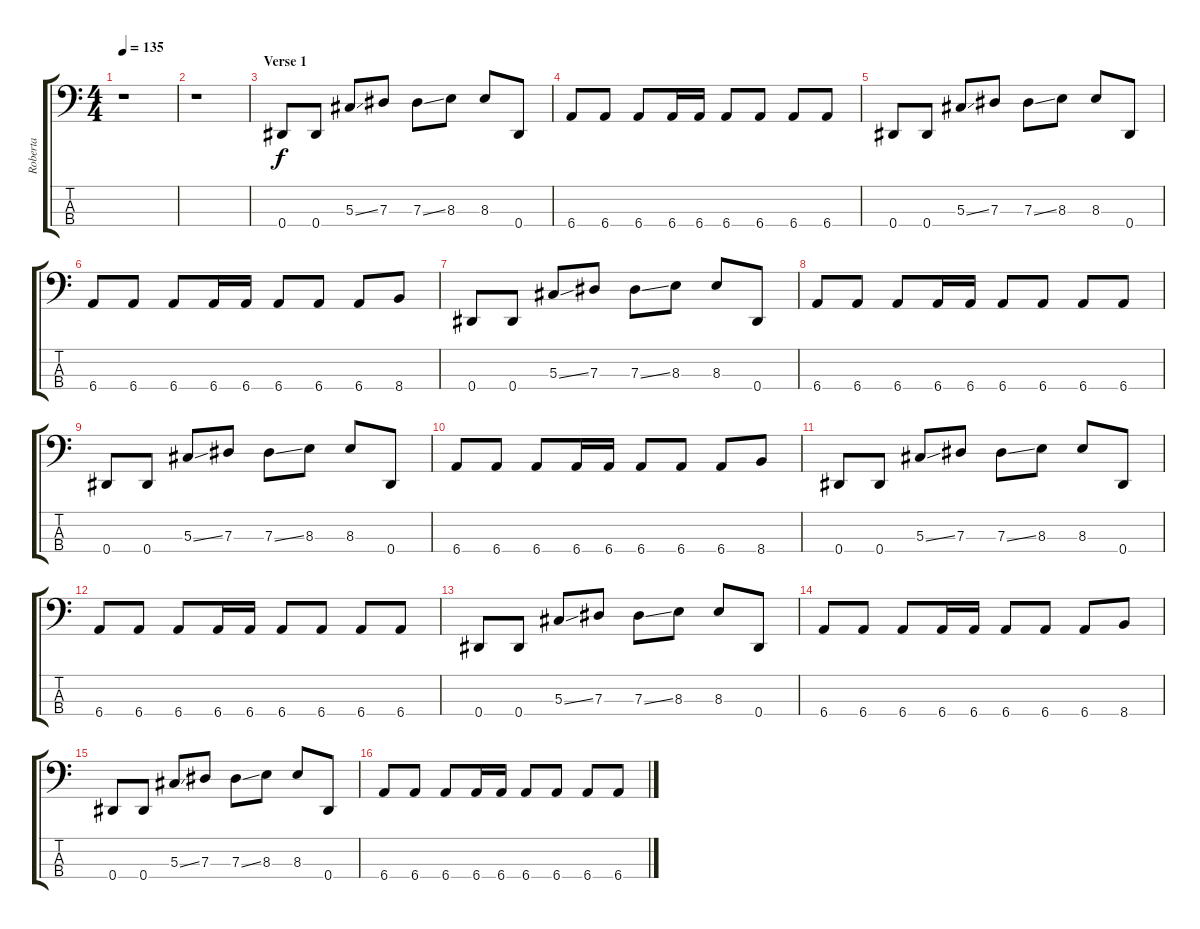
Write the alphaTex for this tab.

\track ("Roberta" "Roberta") {instrument electricbassfinger}
\staff {score tabs}
\tuning (Gb2 Db2 Ab1 Eb1) {hide}
\ts (4 4)
\tempo 135
\clef f4
\ks c
r.1{dy f instrument electricbassfinger} |
r.1 |
\section ("" "Verse 1")
0.4.8 0.4.8 5.3{ss}.8 7.3.8 7.3{ss}.8 8.3.8 8.3.8 0.4.8 |
6.4.8 6.4.8 6.4.8 6.4.16 6.4.16 6.4.8 6.4.8 6.4.8 6.4.8 |
0.4.8 0.4.8 5.3{ss}.8 7.3.8 7.3{ss}.8 8.3.8 8.3.8 0.4.8 |
6.4.8 6.4.8 6.4.8 6.4.16 6.4.16 6.4.8 6.4.8 6.4.8 8.4.8 |
0.4.8 0.4.8 5.3{ss}.8 7.3.8 7.3{ss}.8 8.3.8 8.3.8 0.4.8 |
6.4.8 6.4.8 6.4.8 6.4.16 6.4.16 6.4.8 6.4.8 6.4.8 6.4.8 |
0.4.8 0.4.8 5.3{ss}.8 7.3.8 7.3{ss}.8 8.3.8 8.3.8 0.4.8 |
6.4.8 6.4.8 6.4.8 6.4.16 6.4.16 6.4.8 6.4.8 6.4.8 8.4.8 |
0.4.8 0.4.8 5.3{ss}.8 7.3.8 7.3{ss}.8 8.3.8 8.3.8 0.4.8 |
6.4.8 6.4.8 6.4.8 6.4.16 6.4.16 6.4.8 6.4.8 6.4.8 6.4.8 |
0.4.8 0.4.8 5.3{ss}.8 7.3.8 7.3{ss}.8 8.3.8 8.3.8 0.4.8 |
6.4.8 6.4.8 6.4.8 6.4.16 6.4.16 6.4.8 6.4.8 6.4.8 8.4.8 |
0.4.8 0.4.8 5.3{ss}.8 7.3.8 7.3{ss}.8 8.3.8 8.3.8 0.4.8 |
6.4.8 6.4.8 6.4.8 6.4.16 6.4.16 6.4.8 6.4.8 6.4.8 6.4.8
